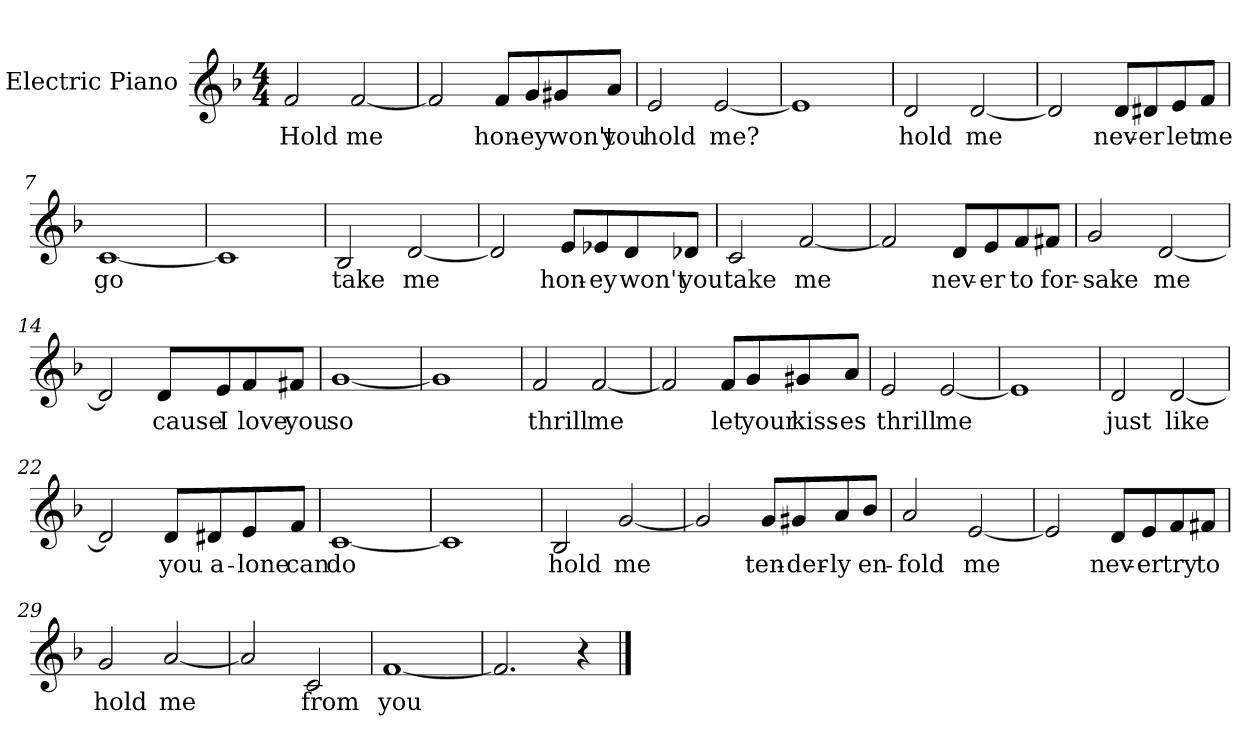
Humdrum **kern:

**kern	**text
*part1	*part1
*staff1	*staff1
*I"Electric Piano	*
*I'E.Pno	*
*clefG2	*
*k[b-]	*
*F:	*
*M4/4	*
=1	=1
2f/	Hold
[2f/	me
=2	=2
2f/]	.
8f/L	hon-
8g/	-ey
8g#X/	won't
8a/J	you
=3	=3
2e/	hold
[2e/	me?
=4	=4
1e]	.
!!LO:LB:g=z
=5	=5
2d/	hold
[2d/	me
=6	=6
2d/]	.
8d/L	nev-
8d#X/	-er
8e/	let
8f/J	me
=7	=7
[1c	go
=8	=8
1c]	.
!!LO:LB:g=z
=9	=9
2B-/	take
[2d/	me
=10	=10
2d/]	.
8e/L	hon-
8e-X/	-ey
8d/	won't
8d-X/J	you
=11	=11
2c/	take
[2f/	me
=12	=12
2f/]	.
8d/L	nev-
8e/	-er
8f/	to
8f#X/J	for-
!!LO:LB:g=z
=13	=13
2g/	-sake
[2d/	me
=14	=14
2d/]	.
8d/L	cause
8e/	I
8f/	love
8f#X/J	you
=15	=15
[1g	so
=16	=16
1g]	.
!!LO:LB:g=z
=17	=17
2f/	thrill
[2f/	me
=18	=18
2f/]	.
8f/L	let
8g/	your
8g#X/	kiss-
8a/J	-es
=19	=19
2e/	thrill
[2e/	me
=20	=20
1e]	.
!!LO:LB:g=z
=21	=21
2d/	just
[2d/	like
=22	=22
2d/]	.
8d/L	you
8d#X/	a-
8e/	-lone
8f/J	can
=23	=23
[1c	do
=24	=24
1c]	.
!!LO:LB:g=z
=25	=25
2B-/	hold
[2g/	me
=26	=26
2g/]	.
8g/L	ten-
8g#X/	-der-
8a/	-ly
8b-/J	en-
=27	=27
2a/	-fold
[2e/	me
=28	=28
2e/]	.
8d/L	nev-
8e/	-er
8f/	try
8f#X/J	to
!!LO:LB:g=z
=29	=29
2g/	hold
[2a/	me
=30	=30
2a/]	.
2c/	from
=31	=31
[1f	you
=32	=32
2.f/]	.
4r	.
==	==
*-	*-
